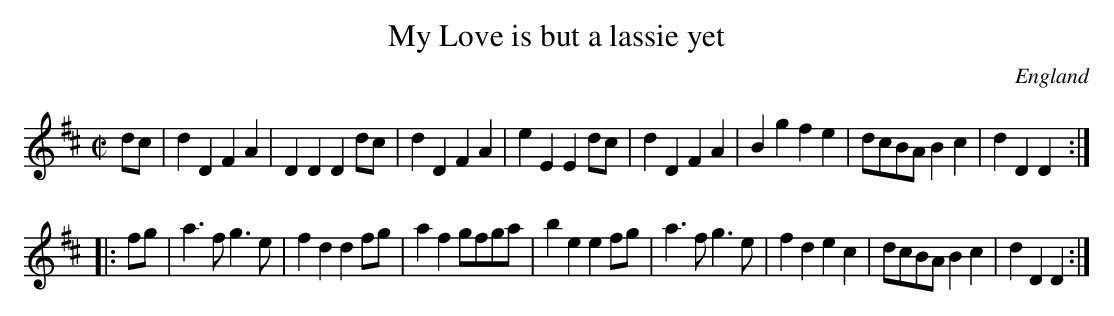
X:1
T:My Love is but a lassie yet
M:C|
O:England
K:D
dc|\
d2D2 F2A2| D2D2 D2dc| d2D2 F2A2| e2E2 E2dc|\
d2D2 F2A2| B2g2 f2e2| dcBA B2c2| d2D2 D2:|
|:fg|\
a3f g3e| f2d2 d2fg| a2f2 gfga| b2e2 e2fg|\
a3f g3e| f2d2 e2c2| dcBA B2c2| d2D2 D2:|
